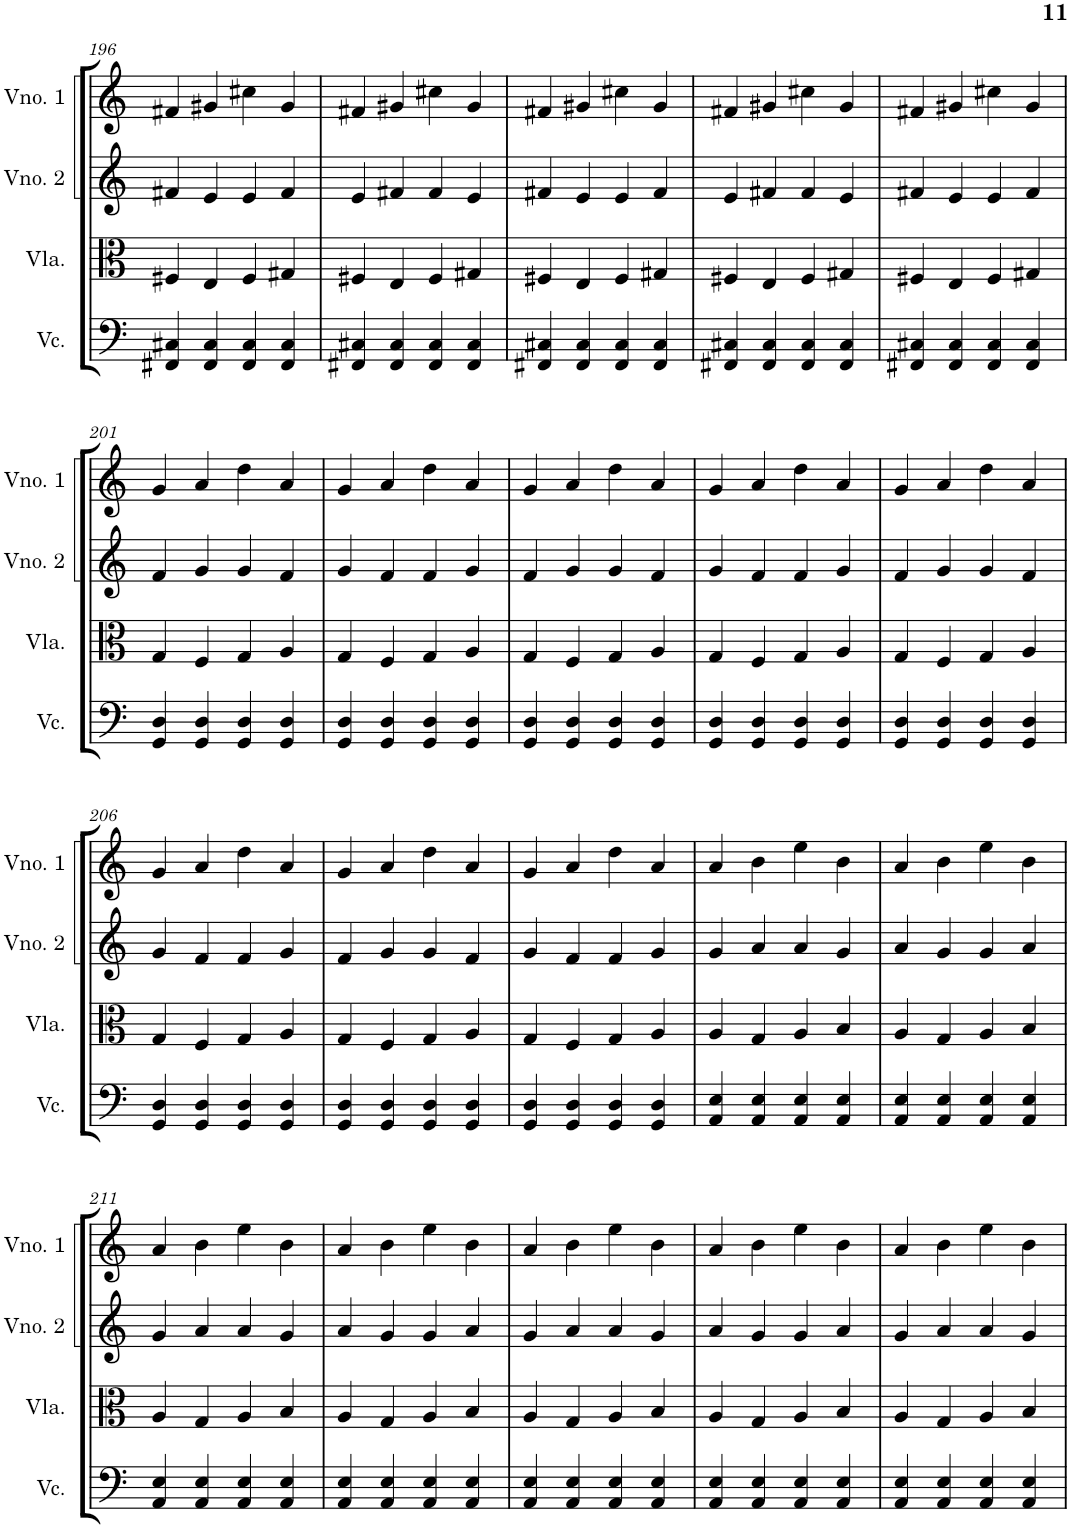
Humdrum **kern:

**kern	**kern	**kern	**kern
*part4	*part3	*part2	*part1
*staff4	*staff3	*staff2	*staff1
*I"Violoncelo	*I"Viola	*I"Violino 2	*I"Violino 1
*I'Vc.	*I'Vla.	*I'Vno. 2	*I'Vno. 1
!!LO:PB:g=z
*clefF4	*clefC3	*clefG2	*clefG2
*k[]	*k[]	*k[]	*k[]
*M4/4	*M4/4	*M4/4	*M4/4
=196	=196	=196	=196
4FF#X/ 4C#X/	4F#X/	4f#X/	4f#X/
4FF#/ 4C#/	4E/	4e/	4g#X/
4FF#/ 4C#/	4F#/	4e/	4cc#X\
4FF#/ 4C#/	4G#X/	4f#/	4g#/
=197	=197	=197	=197
4FF#X/ 4C#X/	4F#X/	4e/	4f#X/
4FF#/ 4C#/	4E/	4f#X/	4g#X/
4FF#/ 4C#/	4F#/	4f#/	4cc#X\
4FF#/ 4C#/	4G#X/	4e/	4g#/
=198	=198	=198	=198
4FF#X/ 4C#X/	4F#X/	4f#X/	4f#X/
4FF#/ 4C#/	4E/	4e/	4g#X/
4FF#/ 4C#/	4F#/	4e/	4cc#X\
4FF#/ 4C#/	4G#X/	4f#/	4g#/
=199	=199	=199	=199
4FF#X/ 4C#X/	4F#X/	4e/	4f#X/
4FF#/ 4C#/	4E/	4f#X/	4g#X/
4FF#/ 4C#/	4F#/	4f#/	4cc#X\
4FF#/ 4C#/	4G#X/	4e/	4g#/
=200	=200	=200	=200
4FF#X/ 4C#X/	4F#X/	4f#X/	4f#X/
4FF#/ 4C#/	4E/	4e/	4g#X/
4FF#/ 4C#/	4F#/	4e/	4cc#X\
4FF#/ 4C#/	4G#X/	4f#/	4g#/
!!LO:LB:g=z
=201	=201	=201	=201
4GG/ 4D/	4G/	4f/	4g/
4GG/ 4D/	4F/	4g/	4a/
4GG/ 4D/	4G/	4g/	4dd\
4GG/ 4D/	4A/	4f/	4a/
=202	=202	=202	=202
4GG/ 4D/	4G/	4g/	4g/
4GG/ 4D/	4F/	4f/	4a/
4GG/ 4D/	4G/	4f/	4dd\
4GG/ 4D/	4A/	4g/	4a/
=203	=203	=203	=203
4GG/ 4D/	4G/	4f/	4g/
4GG/ 4D/	4F/	4g/	4a/
4GG/ 4D/	4G/	4g/	4dd\
4GG/ 4D/	4A/	4f/	4a/
=204	=204	=204	=204
4GG/ 4D/	4G/	4g/	4g/
4GG/ 4D/	4F/	4f/	4a/
4GG/ 4D/	4G/	4f/	4dd\
4GG/ 4D/	4A/	4g/	4a/
=205	=205	=205	=205
4GG/ 4D/	4G/	4f/	4g/
4GG/ 4D/	4F/	4g/	4a/
4GG/ 4D/	4G/	4g/	4dd\
4GG/ 4D/	4A/	4f/	4a/
!!LO:LB:g=z
=206	=206	=206	=206
4GG/ 4D/	4G/	4g/	4g/
4GG/ 4D/	4F/	4f/	4a/
4GG/ 4D/	4G/	4f/	4dd\
4GG/ 4D/	4A/	4g/	4a/
=207	=207	=207	=207
4GG/ 4D/	4G/	4f/	4g/
4GG/ 4D/	4F/	4g/	4a/
4GG/ 4D/	4G/	4g/	4dd\
4GG/ 4D/	4A/	4f/	4a/
=208	=208	=208	=208
4GG/ 4D/	4G/	4g/	4g/
4GG/ 4D/	4F/	4f/	4a/
4GG/ 4D/	4G/	4f/	4dd\
4GG/ 4D/	4A/	4g/	4a/
=209	=209	=209	=209
4AA/ 4E/	4A/	4g/	4a/
4AA/ 4E/	4G/	4a/	4b\
4AA/ 4E/	4A/	4a/	4ee\
4AA/ 4E/	4B/	4g/	4b\
=210	=210	=210	=210
4AA/ 4E/	4A/	4a/	4a/
4AA/ 4E/	4G/	4g/	4b\
4AA/ 4E/	4A/	4g/	4ee\
4AA/ 4E/	4B/	4a/	4b\
!!LO:LB:g=z
=211	=211	=211	=211
4AA/ 4E/	4A/	4g/	4a/
4AA/ 4E/	4G/	4a/	4b\
4AA/ 4E/	4A/	4a/	4ee\
4AA/ 4E/	4B/	4g/	4b\
=212	=212	=212	=212
4AA/ 4E/	4A/	4a/	4a/
4AA/ 4E/	4G/	4g/	4b\
4AA/ 4E/	4A/	4g/	4ee\
4AA/ 4E/	4B/	4a/	4b\
=213	=213	=213	=213
4AA/ 4E/	4A/	4g/	4a/
4AA/ 4E/	4G/	4a/	4b\
4AA/ 4E/	4A/	4a/	4ee\
4AA/ 4E/	4B/	4g/	4b\
=214	=214	=214	=214
4AA/ 4E/	4A/	4a/	4a/
4AA/ 4E/	4G/	4g/	4b\
4AA/ 4E/	4A/	4g/	4ee\
4AA/ 4E/	4B/	4a/	4b\
=215	=215	=215	=215
4AA/ 4E/	4A/	4g/	4a/
4AA/ 4E/	4G/	4a/	4b\
4AA/ 4E/	4A/	4a/	4ee\
4AA/ 4E/	4B/	4g/	4b\
=	=	=	=
*-	*-	*-	*-
